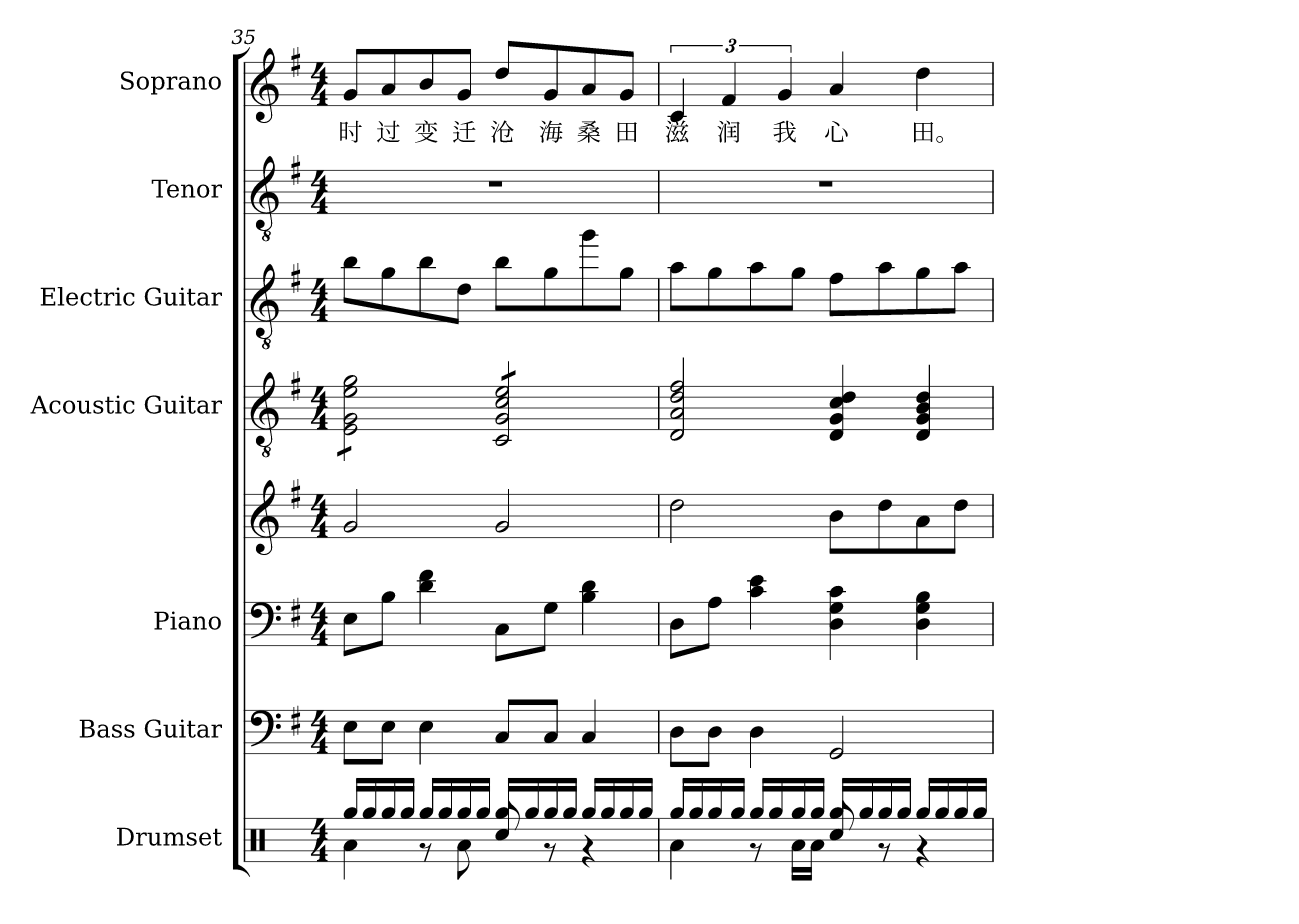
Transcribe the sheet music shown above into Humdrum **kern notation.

**kern	**kern	**kern	**kern	**kern	**kern	**kern	**kern	**text
*part7	*part6	*part5	*part5	*part4	*part3	*part2	*part1	*part1
*staff8	*staff7	*staff6	*staff5	*staff4	*staff3	*staff2	*staff1	*staff1
*I"Drumset	*I"Bass Guitar	*I"Piano	*	*I"Acoustic Guitar	*I"Electric Guitar	*I"Tenor	*I"Soprano	*
*I'Drs.	*I'B. Guit.	*I'Pno.	*	*I'Guit.	*I'El. Guit.	*I'T.	*I'S.	*
*clefX	*clefF4	*clefF4	*clefG2	*clefGv2	*clefGv2	*clefGv2	*clefG2	*
*	*ITrd7c12	*	*	*	*	*	*	*
*k[]	*k[f#]	*k[f#]	*k[f#]	*k[f#]	*k[f#]	*k[f#]	*k[f#]	*
*M4/4	*M4/4	*M4/4	*M4/4	*M4/4	*M4/4	*M4/4	*M4/4	*
=35	=35	=35	=35	=35	=35	=35	=35	=35
*^	*	*	*	*	*	*	*	*
!	!	!	!	!	!	!	!	!	!LO:LY:b
*	*	*	*	*	*tremolo	*	*	*	*
16Rgg/LL	4Ra\	8EE\L	8E\L	2g/	8E\ 8G\ 8e\ 8g\L	8b\L	1r	8g/L	时
16Rgg/	.	.	.	.	.	.	.	.	.
!	!	!	!	!	!	!	!	!	!LO:LY:b
16Rgg/	.	8EE\J	8B\J	.	8E\ 8G\ 8e\ 8g\	8g\	.	8a/	过
16Rgg/JJ	.	.	.	.	.	.	.	.	.
!	!	!	!	!	!	!	!	!	!LO:LY:b
16Rgg/LL	8r	4EE\	4d\ 4f#\	.	8E\ 8G\ 8e\ 8g\	8b\	.	8b/	变
16Rgg/	.	.	.	.	.	.	.	.	.
!	!	!	!	!	!	!	!	!	!LO:LY:b
16Rgg/	8Ra\	.	.	.	8E\ 8G\ 8e\ 8g\J	8d\J	.	8g/J	迁
16Rgg/JJ	.	.	.	.	.	.	.	.	.
!	!	!	!	!	!	!	!	!	!LO:LY:b
16Rgg/LL	8Rcc/	8CC/L	8C\L	2g/	8C/ 8G/ 8c/ 8e/L	8b\L	.	8dd/L	沧
16Rgg/	.	.	.	.	.	.	.	.	.
!	!	!	!	!	!	!	!	!	!LO:LY:b
16Rgg/	8r	8CC/J	8G\J	.	8C/ 8G/ 8c/ 8e/	8g\	.	8g/	海
16Rgg/JJ	.	.	.	.	.	.	.	.	.
!	!	!	!	!	!	!	!	!	!LO:LY:b
16Rgg/LL	4r	4CC/	4B\ 4d\	.	8C/ 8G/ 8c/ 8e/	8gg\	.	8a/	桑
16Rgg/	.	.	.	.	.	.	.	.	.
!	!	!	!	!	!	!	!	!	!LO:LY:b
16Rgg/	.	.	.	.	8C/ 8G/ 8c/ 8e/J	8g\J	.	8g/J	田
*	*	*	*	*	*Xtremolo	*	*	*	*
16Rgg/JJ	.	.	.	.	.	.	.	.	.
!!LO:PB:g=z
=36	=36	=36	=36	=36	=36	=36	=36	=36	=36
!	!	!	!	!	!	!	!	!	!LO:LY:b
16Rgg/LL	4Ra\	8DD\L	8D\L	2dd\	2D/ 2A/ 2d/ 2f#/	8a\L	1r	6c/	滋
16Rgg/	.	.	.	.	.	.	.	.	.
16Rgg/	.	8DD\J	8A\J	.	.	8g\	.	.	.
!	!	!	!	!	!	!	!	!	!LO:LY:b
.	.	.	.	.	.	.	.	6f#/	润
16Rgg/JJ	.	.	.	.	.	.	.	.	.
16Rgg/LL	8r	4DD\	4c\ 4e\	.	.	8a\	.	.	.
16Rgg/	.	.	.	.	.	.	.	.	.
!	!	!	!	!	!	!	!	!	!LO:LY:b
.	.	.	.	.	.	.	.	6g/	我
16Rgg/	16Ra\LL	.	.	.	.	8g\J	.	.	.
16Rgg/JJ	16Ra\JJ	.	.	.	.	.	.	.	.
!	!	!	!	!	!	!	!	!	!LO:LY:b
16Rgg/LL	8Rcc/	2GGG/	4D\ 4G\ 4c\	8b\L	4D/ 4G/ 4c/ 4d/	8f#\L	.	4a/	心
16Rgg/	.	.	.	.	.	.	.	.	.
16Rgg/	8r	.	.	8dd\	.	8a\	.	.	.
16Rgg/JJ	.	.	.	.	.	.	.	.	.
!	!	!	!	!	!	!	!	!	!LO:LY:b
16Rgg/LL	4r	.	4D\ 4G\ 4B\	8a\	4D/ 4G/ 4B/ 4d/	8g\	.	4dd\	田。
16Rgg/	.	.	.	.	.	.	.	.	.
16Rgg/	.	.	.	8dd\J	.	8a\J	.	.	.
16Rgg/JJ	.	.	.	.	.	.	.	.	.
*v	*v	*	*	*	*	*	*	*	*
=	=	=	=	=	=	=	=	=
*-	*-	*-	*-	*-	*-	*-	*-	*-
